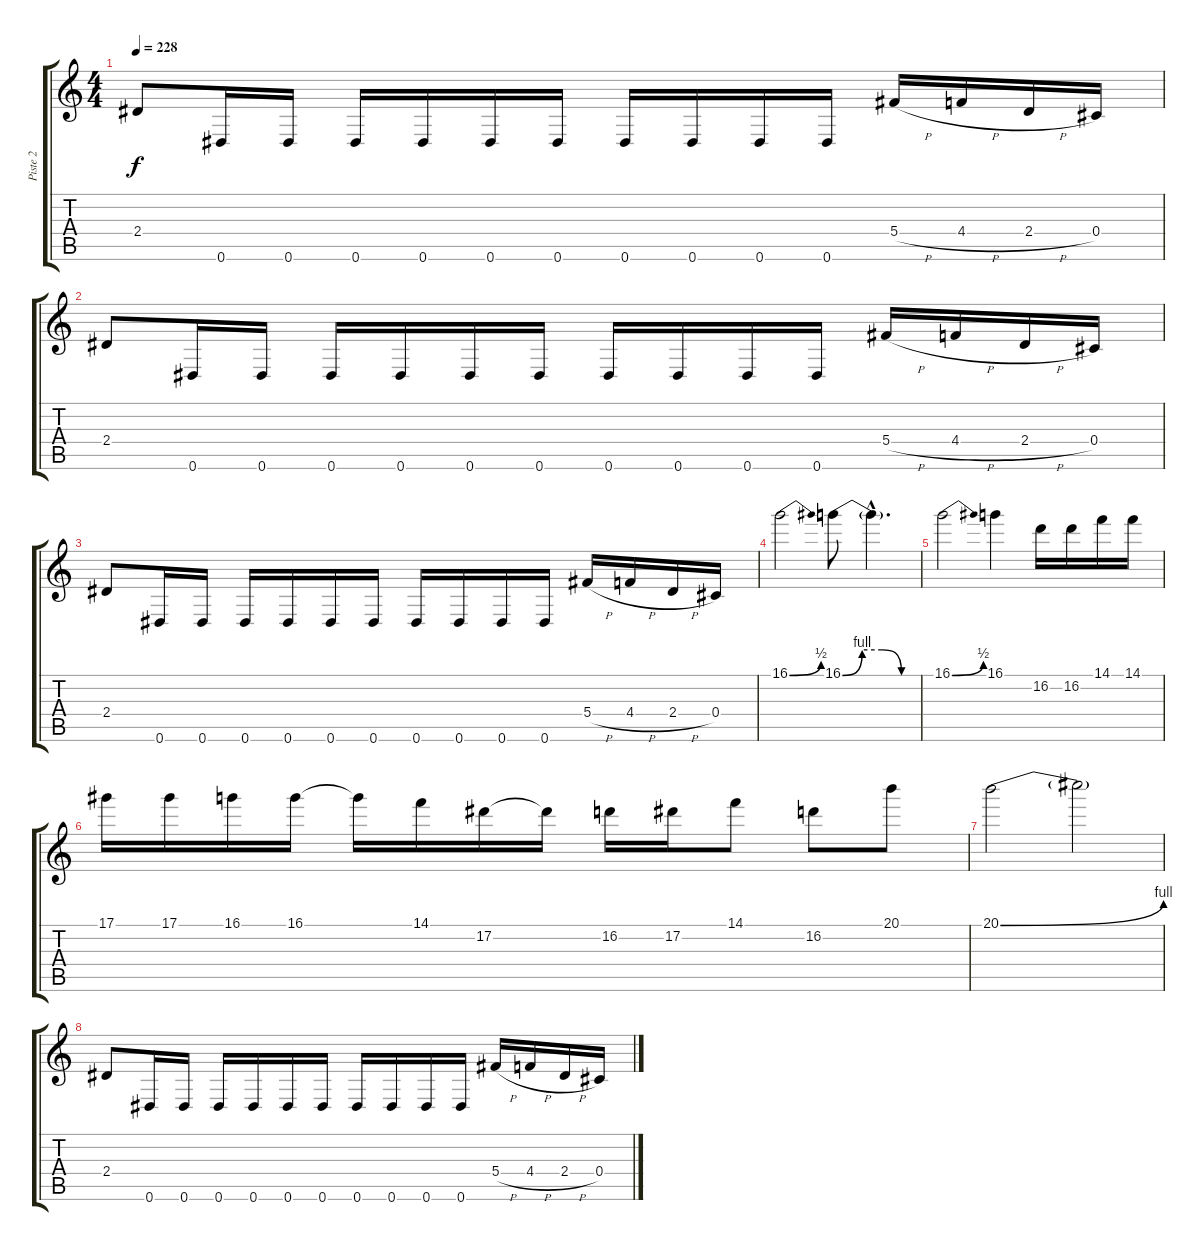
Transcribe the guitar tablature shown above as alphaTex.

\track ("Piste 2" "Piste 2") {instrument distortionguitar}
\staff {score tabs}
\tuning (Eb4 Bb3 Gb3 Db3 Ab2 Eb2) {hide}
\ts (4 4)
\tempo 228
\clef g2
\ks c
2.4.8{dy f} 0.6.16 0.6.16 0.6.16 0.6.16 0.6.16 0.6.16 0.6.16 0.6.16 0.6.16 0.6.16 5.4{h}.16 4.4{h}.16 2.4{h}.16 0.4.16 |
2.4.8 0.6.16 0.6.16 0.6.16 0.6.16 0.6.16 0.6.16 0.6.16 0.6.16 0.6.16 0.6.16 5.4{h}.16 4.4{h}.16 2.4{h}.16 0.4.16 |
2.4.8 0.6.16 0.6.16 0.6.16 0.6.16 0.6.16 0.6.16 0.6.16 0.6.16 0.6.16 0.6.16 5.4{h}.16 4.4{h}.16 2.4{h}.16 0.4.16 |
16.1{be (bend 0 0 60 2)}.2 16.1{be (custom 0 0 15 4 30 4 45 0 60 0)}.8 16.1{hac t}.4{d} |
16.1{be (bend 0 0 60 2)}.2 16.1.4 16.2.16 16.2.16 14.1.16 14.1.16 |
17.1.16 17.1.16 16.1.16 16.1.16 16.1{t}.16 14.1.16 17.2.16 17.2{t}.16 16.2.16 17.2.16 14.1.8 16.2.8 20.1.8 |
20.1{be (bend 0 0 60 4)}.2 20.1{t}.2 |
2.4.8 0.6.16 0.6.16 0.6.16 0.6.16 0.6.16 0.6.16 0.6.16 0.6.16 0.6.16 0.6.16 5.4{h}.16 4.4{h}.16 2.4{h}.16 0.4.16
